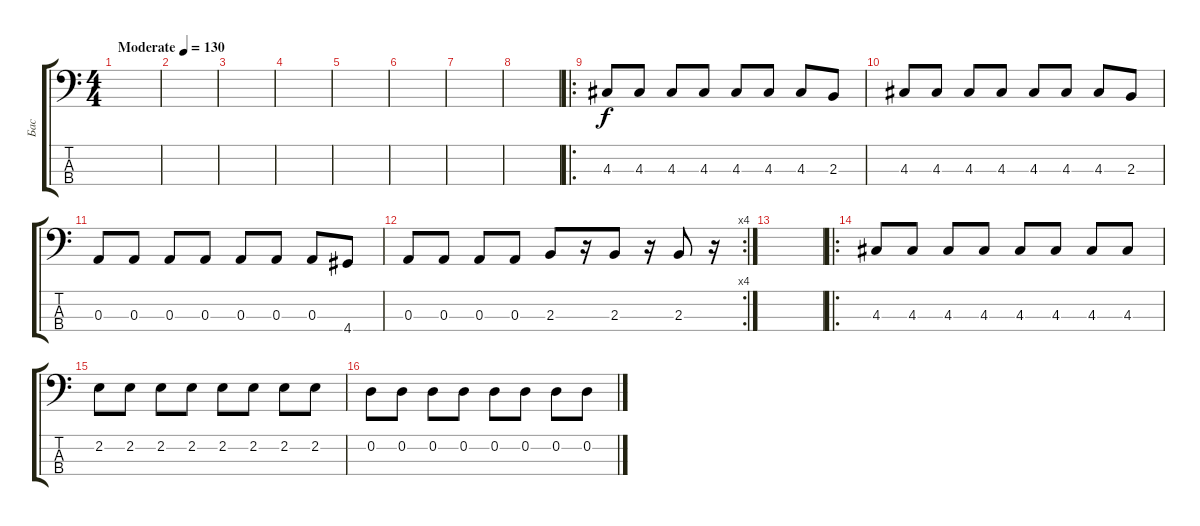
\track ("Бас" "Бас") {instrument slapbass1}
\staff {score tabs}
\tuning (G2 D2 A1 E1) {hide}
\ts (4 4)
\tempo (130 "Moderate")
\clef f4
\ks c
|
|
|
|
|
|
|
|
\ro
4.3.8 4.3.8 4.3.8 4.3.8 4.3.8 4.3.8 4.3.8 2.3.8 |
4.3.8 4.3.8 4.3.8 4.3.8 4.3.8 4.3.8 4.3.8 2.3.8 |
0.3.8 0.3.8 0.3.8 0.3.8 0.3.8 0.3.8 0.3.8 4.4.8 |
\rc 4
0.3.8 0.3.8 0.3.8 0.3.8 2.3.8 r.16 2.3.8 r.16 2.3.8 r.16 |
|
\ro
4.3.8 4.3.8 4.3.8 4.3.8 4.3.8 4.3.8 4.3.8 4.3.8 |
2.2.8 2.2.8 2.2.8 2.2.8 2.2.8 2.2.8 2.2.8 2.2.8 |
0.2.8 0.2.8 0.2.8 0.2.8 0.2.8 0.2.8 0.2.8 0.2.8
